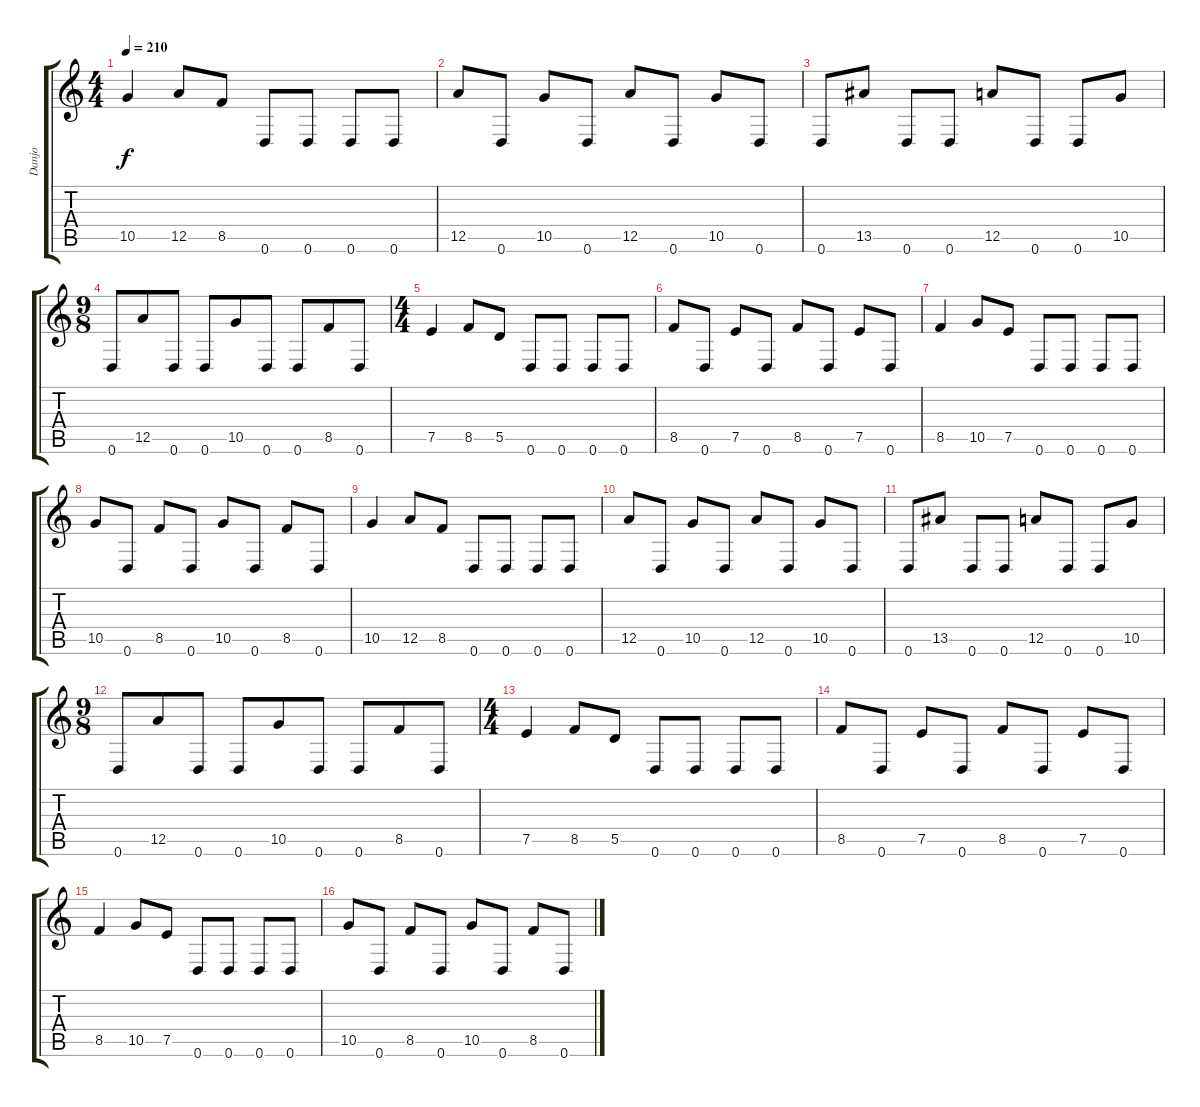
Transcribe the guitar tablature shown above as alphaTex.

\track ("Danjo" "Danjo") {instrument distortionguitar}
\staff {score tabs}
\tuning (E4 B3 G3 D3 A2 D2) {hide}
\ts (4 4)
\tempo 210
\clef g2
\ks c
10.5.4{dy f} 12.5.8 8.5.8 0.6.8 0.6.8 0.6.8 0.6.8 |
12.5.8 0.6.8 10.5.8 0.6.8 12.5.8 0.6.8 10.5.8 0.6.8 |
0.6.8 13.5.8 0.6.8 0.6.8 12.5.8 0.6.8 0.6.8 10.5.8 |
\ts (9 8)
0.6.8 12.5.8 0.6.8 0.6.8 10.5.8 0.6.8 0.6.8 8.5.8 0.6.8 |
\ts (4 4)
7.5.4 8.5.8 5.5.8 0.6.8 0.6.8 0.6.8 0.6.8 |
8.5.8 0.6.8 7.5.8 0.6.8 8.5.8 0.6.8 7.5.8 0.6.8 |
8.5.4 10.5.8 7.5.8 0.6.8 0.6.8 0.6.8 0.6.8 |
10.5.8 0.6.8 8.5.8 0.6.8 10.5.8 0.6.8 8.5.8 0.6.8 |
10.5.4 12.5.8 8.5.8 0.6.8 0.6.8 0.6.8 0.6.8 |
12.5.8 0.6.8 10.5.8 0.6.8 12.5.8 0.6.8 10.5.8 0.6.8 |
0.6.8 13.5.8 0.6.8 0.6.8 12.5.8 0.6.8 0.6.8 10.5.8 |
\ts (9 8)
0.6.8 12.5.8 0.6.8 0.6.8 10.5.8 0.6.8 0.6.8 8.5.8 0.6.8 |
\ts (4 4)
7.5.4 8.5.8 5.5.8 0.6.8 0.6.8 0.6.8 0.6.8 |
8.5.8 0.6.8 7.5.8 0.6.8 8.5.8 0.6.8 7.5.8 0.6.8 |
8.5.4 10.5.8 7.5.8 0.6.8 0.6.8 0.6.8 0.6.8 |
10.5.8 0.6.8 8.5.8 0.6.8 10.5.8 0.6.8 8.5.8 0.6.8
